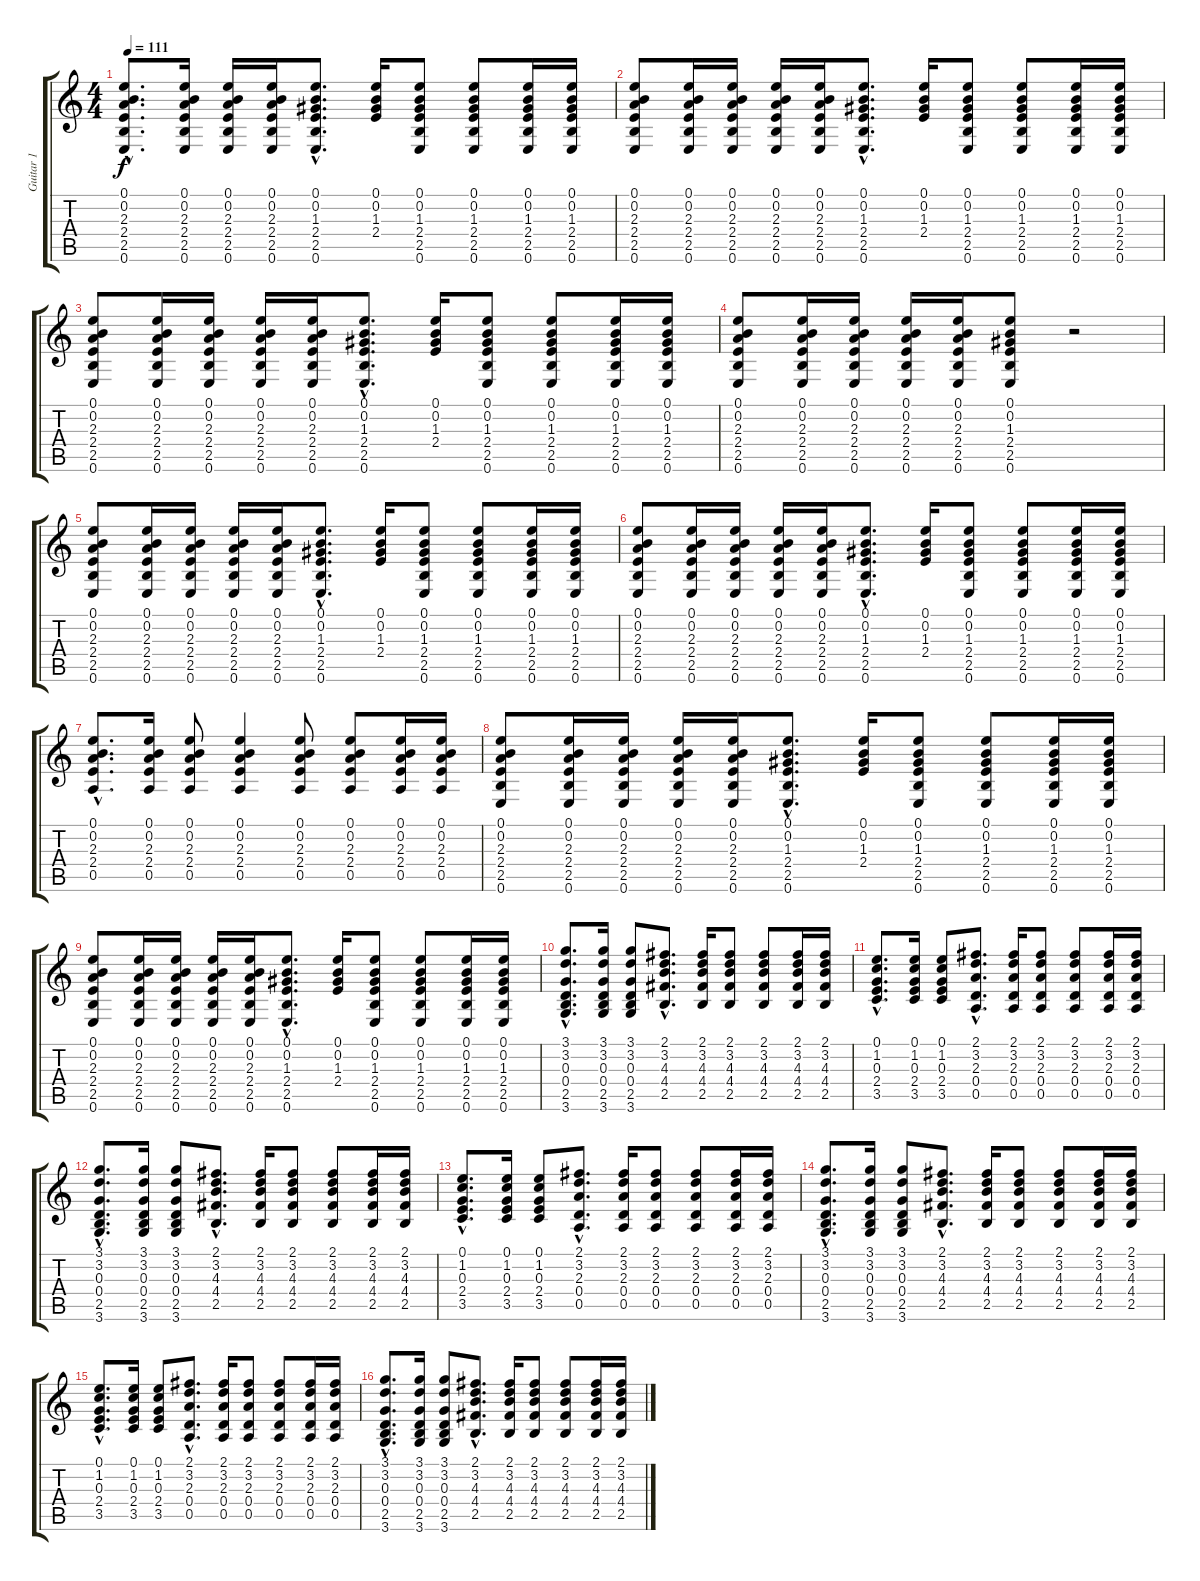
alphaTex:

\track ("Guitar 1" "Guitar 1") {instrument acousticguitarsteel}
\staff {score tabs}
\tuning (E4 B3 G3 D3 A2 E2) {hide}
\ts (4 4)
\tempo 111
\clef g2
\ks c
(0.1{hac} 0.2{hac} 2.3{hac} 2.4{hac} 2.5{hac} 0.6{hac}).8{d dy f instrument acousticguitarsteel} (0.1 0.2 2.3 2.4 2.5 0.6).16 (0.1 0.2 2.3 2.4 2.5 0.6).16 (0.1 0.2 2.3 2.4 2.5 0.6).16 (0.1{hac} 0.2{hac} 1.3{hac} 2.4{hac} 2.5{hac} 0.6{hac}).8{d} (0.1 0.2 1.3 2.4).16 (0.1 0.2 1.3 2.4 2.5 0.6).8 (0.1 0.2 1.3 2.4 2.5 0.6).8 (0.1 0.2 1.3 2.4 2.5 0.6).16 (0.1 0.2 1.3 2.4 2.5 0.6).16 |
(0.1 0.2 2.3 2.4 2.5 0.6).8 (0.1 0.2 2.3 2.4 2.5 0.6).16 (0.1 0.2 2.3 2.4 2.5 0.6).16 (0.1 0.2 2.3 2.4 2.5 0.6).16 (0.1 0.2 2.3 2.4 2.5 0.6).16 (0.1{hac} 0.2{hac} 1.3{hac} 2.4{hac} 2.5{hac} 0.6{hac}).8{d} (0.1 0.2 1.3 2.4).16 (0.1 0.2 1.3 2.4 2.5 0.6).8 (0.1 0.2 1.3 2.4 2.5 0.6).8 (0.1 0.2 1.3 2.4 2.5 0.6).16 (0.1 0.2 1.3 2.4 2.5 0.6).16 |
(0.1 0.2 2.3 2.4 2.5 0.6).8 (0.1 0.2 2.3 2.4 2.5 0.6).16 (0.1 0.2 2.3 2.4 2.5 0.6).16 (0.1 0.2 2.3 2.4 2.5 0.6).16 (0.1 0.2 2.3 2.4 2.5 0.6).16 (0.1{hac} 0.2{hac} 1.3{hac} 2.4{hac} 2.5{hac} 0.6{hac}).8{d} (0.1 0.2 1.3 2.4).16 (0.1 0.2 1.3 2.4 2.5 0.6).8 (0.1 0.2 1.3 2.4 2.5 0.6).8 (0.1 0.2 1.3 2.4 2.5 0.6).16 (0.1 0.2 1.3 2.4 2.5 0.6).16 |
(0.1 0.2 2.3 2.4 2.5 0.6).8 (0.1 0.2 2.3 2.4 2.5 0.6).16 (0.1 0.2 2.3 2.4 2.5 0.6).16 (0.1 0.2 2.3 2.4 2.5 0.6).16 (0.1 0.2 2.3 2.4 2.5 0.6).16 (0.1 0.2 1.3 2.4 2.5 0.6).8 r.2 |
(0.1 0.2 2.3 2.4 2.5 0.6).8 (0.1 0.2 2.3 2.4 2.5 0.6).16 (0.1 0.2 2.3 2.4 2.5 0.6).16 (0.1 0.2 2.3 2.4 2.5 0.6).16 (0.1 0.2 2.3 2.4 2.5 0.6).16 (0.1{hac} 0.2{hac} 1.3{hac} 2.4{hac} 2.5{hac} 0.6{hac}).8{d} (0.1 0.2 1.3 2.4).16 (0.1 0.2 1.3 2.4 2.5 0.6).8 (0.1 0.2 1.3 2.4 2.5 0.6).8 (0.1 0.2 1.3 2.4 2.5 0.6).16 (0.1 0.2 1.3 2.4 2.5 0.6).16 |
(0.1 0.2 2.3 2.4 2.5 0.6).8 (0.1 0.2 2.3 2.4 2.5 0.6).16 (0.1 0.2 2.3 2.4 2.5 0.6).16 (0.1 0.2 2.3 2.4 2.5 0.6).16 (0.1 0.2 2.3 2.4 2.5 0.6).16 (0.1{hac} 0.2{hac} 1.3{hac} 2.4{hac} 2.5{hac} 0.6{hac}).8{d} (0.1 0.2 1.3 2.4).16 (0.1 0.2 1.3 2.4 2.5 0.6).8 (0.1 0.2 1.3 2.4 2.5 0.6).8 (0.1 0.2 1.3 2.4 2.5 0.6).16 (0.1 0.2 1.3 2.4 2.5 0.6).16 |
(0.1{hac} 0.2{hac} 2.3{hac} 2.4{hac} 0.5{hac}).8{d} (0.1 0.2 2.3 2.4 0.5).16 (0.1 0.2 2.3 2.4 0.5).8 (0.1 0.2 2.3 2.4 0.5).4 (0.1 0.2 2.3 2.4 0.5).8 (0.1 0.2 2.3 2.4 0.5).8 (0.1 0.2 2.3 2.4 0.5).16 (0.1 0.2 2.3 2.4 0.5).16 |
(0.1 0.2 2.3 2.4 2.5 0.6).8 (0.1 0.2 2.3 2.4 2.5 0.6).16 (0.1 0.2 2.3 2.4 2.5 0.6).16 (0.1 0.2 2.3 2.4 2.5 0.6).16 (0.1 0.2 2.3 2.4 2.5 0.6).16 (0.1{hac} 0.2{hac} 1.3{hac} 2.4{hac} 2.5{hac} 0.6{hac}).8{d} (0.1 0.2 1.3 2.4).16 (0.1 0.2 1.3 2.4 2.5 0.6).8 (0.1 0.2 1.3 2.4 2.5 0.6).8 (0.1 0.2 1.3 2.4 2.5 0.6).16 (0.1 0.2 1.3 2.4 2.5 0.6).16 |
(0.1 0.2 2.3 2.4 2.5 0.6).8 (0.1 0.2 2.3 2.4 2.5 0.6).16 (0.1 0.2 2.3 2.4 2.5 0.6).16 (0.1 0.2 2.3 2.4 2.5 0.6).16 (0.1 0.2 2.3 2.4 2.5 0.6).16 (0.1{hac} 0.2{hac} 1.3{hac} 2.4{hac} 2.5{hac} 0.6{hac}).8{d} (0.1 0.2 1.3 2.4).16 (0.1 0.2 1.3 2.4 2.5 0.6).8 (0.1 0.2 1.3 2.4 2.5 0.6).8 (0.1 0.2 1.3 2.4 2.5 0.6).16 (0.1 0.2 1.3 2.4 2.5 0.6).16 |
(3.1{hac} 3.2{hac} 0.3{hac} 0.4{hac} 2.5{hac} 3.6{hac}).8{d} (3.1 3.2 0.3 0.4 2.5 3.6).16 (3.1 3.2 0.3 0.4 2.5 3.6).8 (2.1{hac} 3.2{hac} 4.3{hac} 4.4{hac} 2.5{hac}).8{d} (2.1 3.2 4.3 4.4 2.5).16 (2.1 3.2 4.3 4.4 2.5).8 (2.1 3.2 4.3 4.4 2.5).8 (2.1 3.2 4.3 4.4 2.5).16 (2.1 3.2 4.3 4.4 2.5).16 |
(0.1{hac} 1.2{hac} 0.3{hac} 2.4{hac} 3.5{hac}).8{d} (0.1 1.2 0.3 2.4 3.5).16 (0.1 1.2 0.3 2.4 3.5).8 (2.1{hac} 3.2{hac} 2.3{hac} 0.4{hac} 0.5{hac}).8{d} (2.1 3.2 2.3 0.4 0.5).16 (2.1 3.2 2.3 0.4 0.5).8 (2.1 3.2 2.3 0.4 0.5).8 (2.1 3.2 2.3 0.4 0.5).16 (2.1 3.2 2.3 0.4 0.5).16 |
(3.1{hac} 3.2{hac} 0.3{hac} 0.4{hac} 2.5{hac} 3.6{hac}).8{d} (3.1 3.2 0.3 0.4 2.5 3.6).16 (3.1 3.2 0.3 0.4 2.5 3.6).8 (2.1{hac} 3.2{hac} 4.3{hac} 4.4{hac} 2.5{hac}).8{d} (2.1 3.2 4.3 4.4 2.5).16 (2.1 3.2 4.3 4.4 2.5).8 (2.1 3.2 4.3 4.4 2.5).8 (2.1 3.2 4.3 4.4 2.5).16 (2.1 3.2 4.3 4.4 2.5).16 |
(0.1{hac} 1.2{hac} 0.3{hac} 2.4{hac} 3.5{hac}).8{d} (0.1 1.2 0.3 2.4 3.5).16 (0.1 1.2 0.3 2.4 3.5).8 (2.1{hac} 3.2{hac} 2.3{hac} 0.4{hac} 0.5{hac}).8{d} (2.1 3.2 2.3 0.4 0.5).16 (2.1 3.2 2.3 0.4 0.5).8 (2.1 3.2 2.3 0.4 0.5).8 (2.1 3.2 2.3 0.4 0.5).16 (2.1 3.2 2.3 0.4 0.5).16 |
(3.1{hac} 3.2{hac} 0.3{hac} 0.4{hac} 2.5{hac} 3.6{hac}).8{d} (3.1 3.2 0.3 0.4 2.5 3.6).16 (3.1 3.2 0.3 0.4 2.5 3.6).8 (2.1{hac} 3.2{hac} 4.3{hac} 4.4{hac} 2.5{hac}).8{d} (2.1 3.2 4.3 4.4 2.5).16 (2.1 3.2 4.3 4.4 2.5).8 (2.1 3.2 4.3 4.4 2.5).8 (2.1 3.2 4.3 4.4 2.5).16 (2.1 3.2 4.3 4.4 2.5).16 |
(0.1{hac} 1.2{hac} 0.3{hac} 2.4{hac} 3.5{hac}).8{d} (0.1 1.2 0.3 2.4 3.5).16 (0.1 1.2 0.3 2.4 3.5).8 (2.1{hac} 3.2{hac} 2.3{hac} 0.4{hac} 0.5{hac}).8{d} (2.1 3.2 2.3 0.4 0.5).16 (2.1 3.2 2.3 0.4 0.5).8 (2.1 3.2 2.3 0.4 0.5).8 (2.1 3.2 2.3 0.4 0.5).16 (2.1 3.2 2.3 0.4 0.5).16 |
(3.1{hac} 3.2{hac} 0.3{hac} 0.4{hac} 2.5{hac} 3.6{hac}).8{d} (3.1 3.2 0.3 0.4 2.5 3.6).16 (3.1 3.2 0.3 0.4 2.5 3.6).8 (2.1{hac} 3.2{hac} 4.3{hac} 4.4{hac} 2.5{hac}).8{d} (2.1 3.2 4.3 4.4 2.5).16 (2.1 3.2 4.3 4.4 2.5).8 (2.1 3.2 4.3 4.4 2.5).8 (2.1 3.2 4.3 4.4 2.5).16 (2.1 3.2 4.3 4.4 2.5).16
